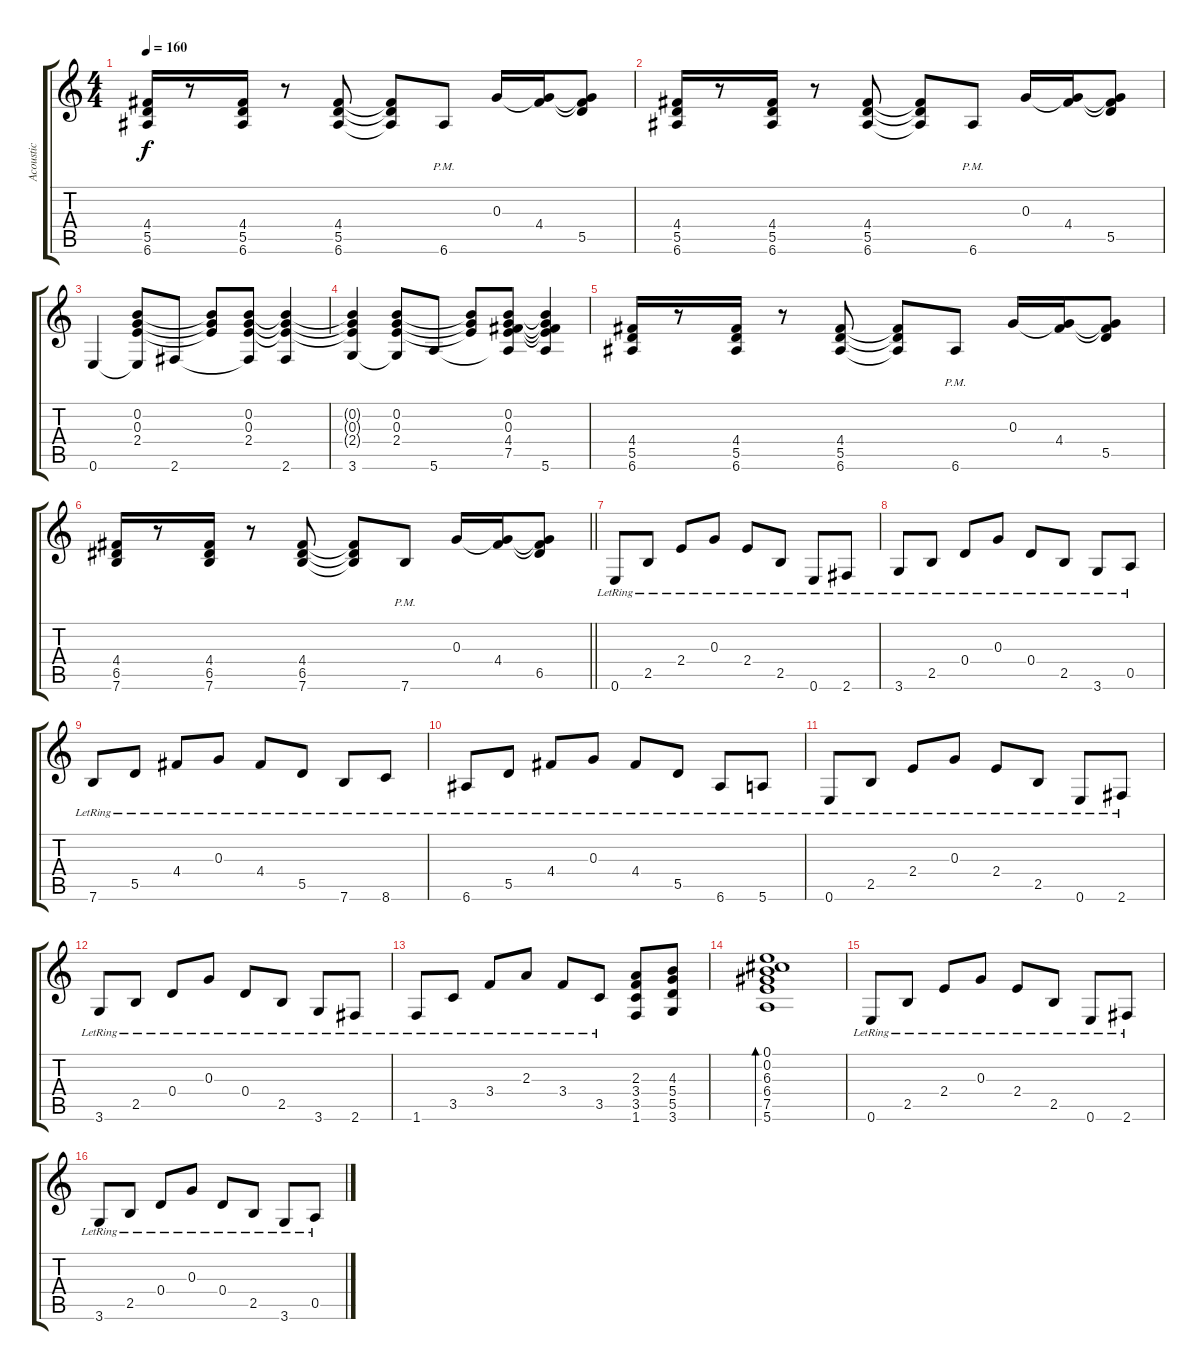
\track ("Acoustic" "Acoustic") {instrument acousticguitarnylon}
\staff {score tabs}
\tuning (E4 B3 G3 D3 A2 E2) {hide}
\ts (4 4)
\tempo 160
\clef g2
\ks c
(4.4 5.5 6.6).16{dy f} r.8 (4.4 5.5 6.6).16 r.8 (4.4 5.5 6.6).8 (4.4{t} 5.5{t} 6.6{t}).8 6.6{pm}.8 0.3.16 (0.3{t} 4.4).16 (0.3{t} 4.4{t} 5.5).8 |
(4.4 5.5 6.6).16 r.8 (4.4 5.5 6.6).16 r.8 (4.4 5.5 6.6).8 (4.4{t} 5.5{t} 6.6{t}).8 6.6{pm}.8 0.3.16 (0.3{t} 4.4).16 (0.3{t} 4.4{t} 5.5).8 |
0.6.4 (0.2 0.3 2.4 0.6{t}).8 2.6.8 (0.2{t} 0.3{t} 2.4{t}).8 (0.2 0.3 2.4 2.6{t}).8 (0.2{t} 0.3{t} 2.4{t} 2.6).4 |
(0.2{t} 0.3{t} 2.4{t} 3.6).4 (0.2 0.3 2.4 3.6{t}).8 5.6.8 (0.2{t} 0.3{t} 2.4{t}).8 (0.2 0.3 4.4 7.5 5.6{t}).8 (0.2{t} 0.3{t} 4.4{t} 7.5{t} 5.6).4 |
(4.4 5.5 6.6).16 r.8 (4.4 5.5 6.6).16 r.8 (4.4 5.5 6.6).8 (4.4{t} 5.5{t} 6.6{t}).8 6.6{pm}.8 0.3.16 (0.3{t} 4.4).16 (0.3{t} 4.4{t} 5.5).8 |
\barLineRight lightlight
(4.4 6.5 7.6).16 r.8 (4.4 6.5 7.6).16 r.8 (4.4 6.5 7.6).8 (4.4{t} 6.5{t} 7.6{t}).8 7.6{pm}.8 0.3.16 (0.3{t} 4.4).16 (0.3{t} 4.4{t} 6.5).8 |
0.6{lr}.8 2.5{lr}.8 2.4{lr}.8 0.3{lr}.8 2.4{lr}.8 2.5{lr}.8 0.6{lr}.8 2.6{lr}.8 |
3.6{lr}.8 2.5{lr}.8 0.4{lr}.8 0.3{lr}.8 0.4{lr}.8 2.5{lr}.8 3.6{lr}.8 0.5{lr}.8 |
7.6{lr}.8 5.5{lr}.8 4.4{lr}.8 0.3{lr}.8 4.4{lr}.8 5.5{lr}.8 7.6{lr}.8 8.6{lr}.8 |
6.6{lr}.8 5.5{lr}.8 4.4{lr}.8 0.3{lr}.8 4.4{lr}.8 5.5{lr}.8 6.6{lr}.8 5.6{lr}.8 |
0.6{lr}.8 2.5{lr}.8 2.4{lr}.8 0.3{lr}.8 2.4{lr}.8 2.5{lr}.8 0.6{lr}.8 2.6{lr}.8 |
3.6{lr}.8 2.5{lr}.8 0.4{lr}.8 0.3{lr}.8 0.4{lr}.8 2.5{lr}.8 3.6{lr}.8 2.6{lr}.8 |
1.6{lr}.8 3.5{lr}.8 3.4{lr}.8 2.3{lr}.8 3.4{lr}.8 3.5{lr}.8 (2.3 3.4 3.5 1.6).8 (4.3 5.4 5.5 3.6).8 |
(0.1 0.2 6.3 6.4 7.5 5.6).1{bd 480} |
0.6{lr}.8 2.5{lr}.8 2.4{lr}.8 0.3{lr}.8 2.4{lr}.8 2.5{lr}.8 0.6{lr}.8 2.6{lr}.8 |
3.6{lr}.8 2.5{lr}.8 0.4{lr}.8 0.3{lr}.8 0.4{lr}.8 2.5{lr}.8 3.6{lr}.8 0.5{lr}.8
